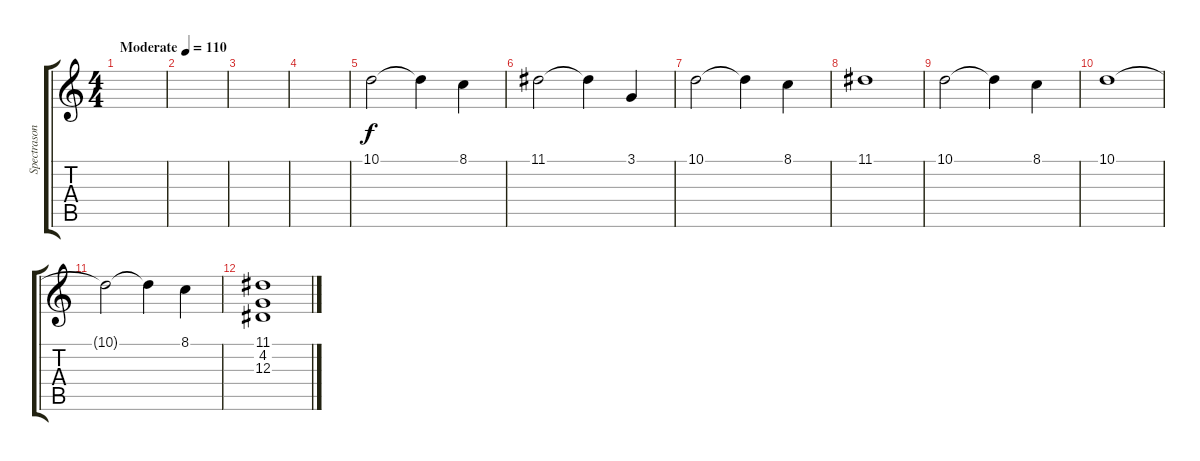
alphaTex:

\track ("Spectrasonics Omnisphere" "Spectrason") {instrument synthstrings1}
\staff {score tabs}
\tuning (E4 B3 G3 D3 A2 E2) {hide}
\ts (4 4)
\tempo (110 "Moderate")
\clef g2
\ks c
|
|
|
|
10.1.2 10.1{t}.4 8.1.4 |
11.1.2 11.1{t}.4 3.1.4 |
10.1.2 10.1{t}.4 8.1.4 |
11.1.1 |
10.1.2 10.1{t}.4 8.1.4 |
10.1.1 |
10.1{t}.2 10.1{t}.4 8.1.4 |
(11.1 4.2 12.3).1
